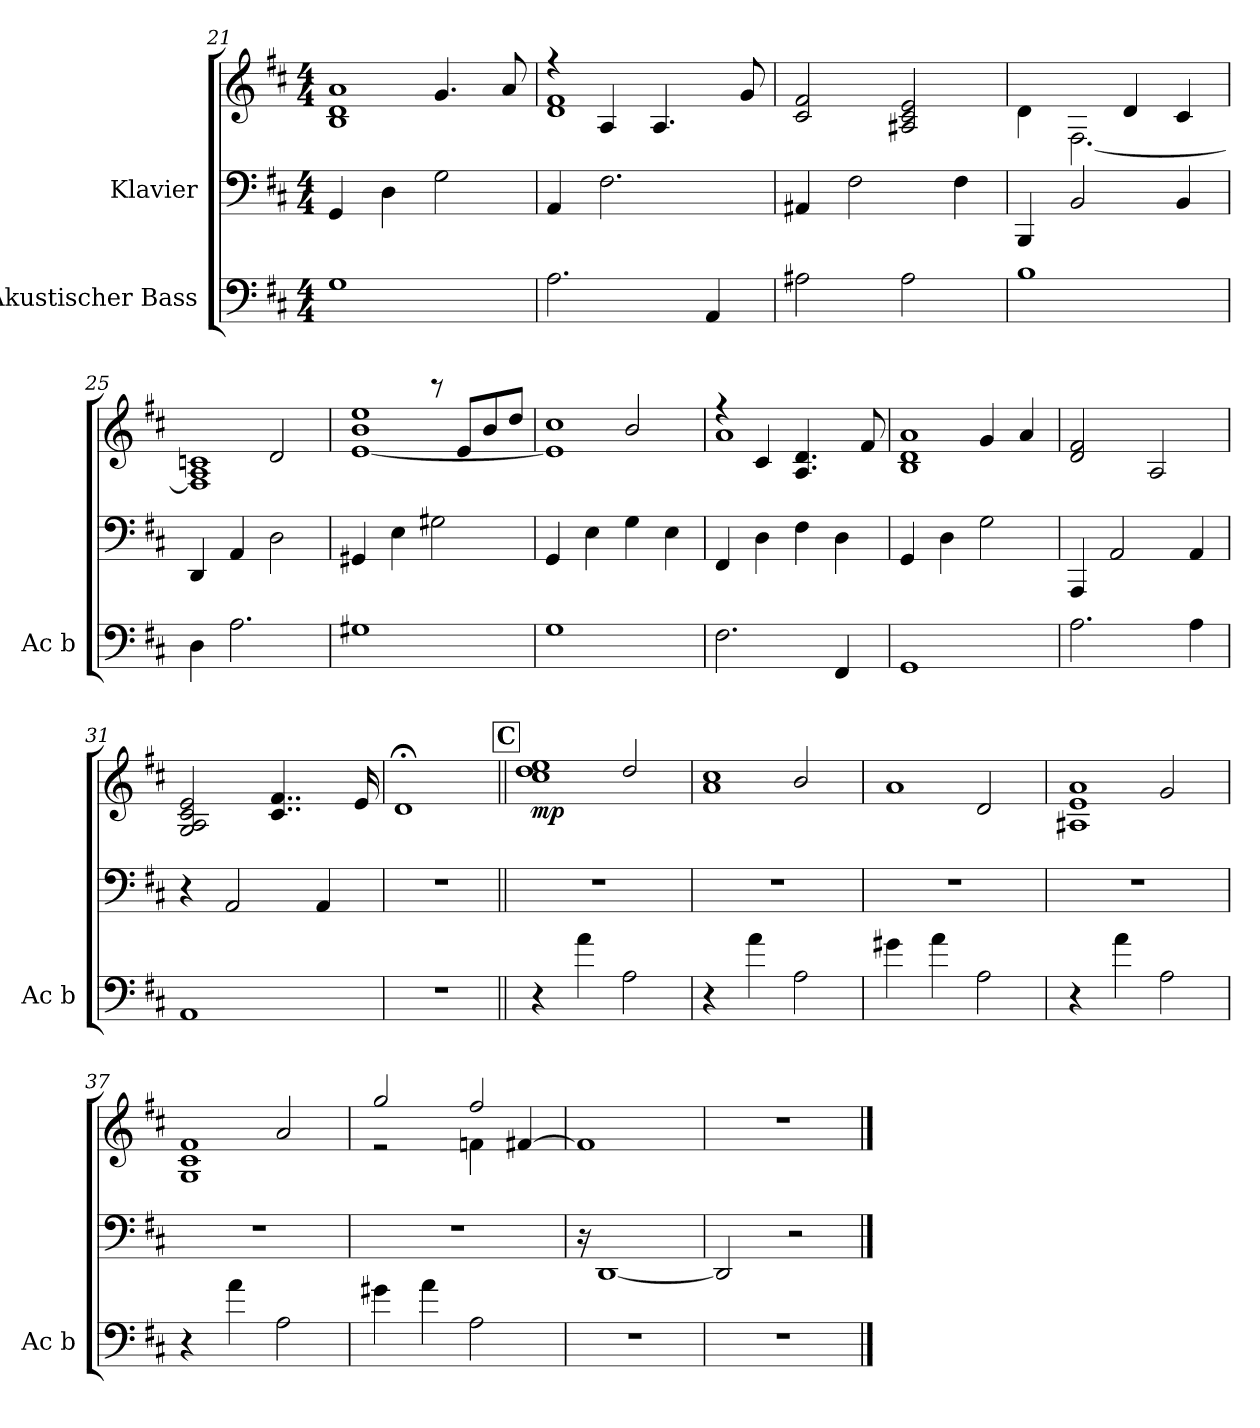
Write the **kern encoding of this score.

**kern	**kern	**kern	**dynam
*part2	*part1	*part1	*part1
*staff3	*staff2	*staff1	*staff1/2
*I"Akustischer Bass	*I"Klavier	*	*
*I'Ac b	*	*	*
*clefF4	*clefF4	*clefG2	*
*ITrd7c12	*	*	*
*k[f#c#]	*k[f#c#]	*k[f#c#]	*
*M4/4	*M4/4	*M4/4	*
=21	=21	=21	=21
*	*	*^	*
1GG	4GG/	2ryy	1B 1d 1a	.
.	4D\	.	.	.
.	2G\	4.g/	.	.
.	.	8a/	.	.
=22	=22	=22	=22	=22
2.AA\	4AA/	4r	1d 1f#	.
.	2.F#\	4A/	.	.
.	.	4.A/	.	.
4AAA/	.	.	.	.
.	.	8g/	.	.
*	*	*v	*v	*
=23	=23	=23	=23
2AA#X\	4AA#X/	2c#/ 2f#/	.
.	2F#\	.	.
2AA#\	.	2A#X/ 2c#/ 2e/	.
.	4F#\	.	.
=24	=24	=24	=24
*	*	*^	*
1BB	4BBB/	4ryy	4d\	.
.	2BB/	4ryy	[2.F#\	.
.	.	4d/	.	.
.	4BB/	4c#/	.	.
=25	=25	=25	=25	=25
4DD\	4DD/	2ryy	1F#] 1A 1cn	.
2.AA\	4AA/	.	.	.
.	2D\	2d/	.	.
!!LO:PB:g=z	!!
=26	=26	=26	=26	=26
1GG#X	4GG#X/	2ryy	[1e 1b 1ee	.
.	4E\	.	.	.
.	2G#X\	8r	.	.
.	.	8e/L	.	.
.	.	8b/	.	.
.	.	8dd/J	.	.
=27	=27	=27	=27	=27
1GG	4GG/	2ryy	1e] 1cc#	.
.	4E\	.	.	.
.	4G\	2b/	.	.
.	4E\	.	.	.
=28	=28	=28	=28	=28
2.FF#\	4FF#/	4r	1a	.
.	4D\	4c#/	.	.
.	4F#\	4.A/ 4.d/	.	.
4FFF#/	4D\	.	.	.
.	.	8f#/	.	.
=29	=29	=29	=29	=29
1GGG	4GG/	2ryy	1B 1d 1a	.
.	4D\	.	.	.
.	2G\	4g/	.	.
.	.	4a/	.	.
*	*	*v	*v	*
=30	=30	=30	=30
2.AA\	4AAA/	2d/ 2f#/	.
.	2AA/	.	.
.	.	2A/	.
4AA\	4AA/	.	.
=31	=31	=31	=31
1AAA	4r	2G/ 2A/ 2c#/ 2e/	.
.	2AA/	.	.
.	.	4..c#/ 4..f#/	.
.	4AA/	.	.
.	.	16e/	.
=32	=32	=32	=32
1r	1r	1d;<	.
!!LO:LB:g=z
!!LO:REH:place=s1:a:B:fs=14:t=C
=33||	=33||	=33||	=33||
*	*	*^	*
!	!	!	!	!LO:DY:b
4r	1r	2rddyy	1cc# 1dd 1ee	mp
4A\	.	.	.	.
2AA\	.	2dd/	.	.
=34	=34	=34	=34	=34
4r	1r	2ryy	1a 1cc#	.
4A\	.	.	.	.
2AA\	.	2b/	.	.
=35	=35	=35	=35	=35
4G#X\	1r	2ryy	1a	.
4A\	.	.	.	.
2AA\	.	2d/	.	.
=36	=36	=36	=36	=36
4r	1r	2ryy	1A#X 1e 1a	.
4A\	.	.	.	.
2AA\	.	2g/	.	.
=37	=37	=37	=37	=37
4r	1r	2ryy	1G 1c# 1f#	.
4A\	.	.	.	.
2AA\	.	2a/	.	.
=38	=38	=38	=38	=38
4G#X\	1r	2re	2gg/	.
4A\	.	.	.	.
2AA\	.	4fn\	2ff#/	.
.	.	[4f#X/	.	.
*	*	*v	*v	*
=39	=39	=39	=39
1r	16r	1f#]	.
!	!LO:N:vis=1	!	!
.	[2...DD/	.	.
=40	=40	=40	=40
1r	2DD/]	1r	.
.	2r	.	.
==	==	==	==
*-	*-	*-	*-
